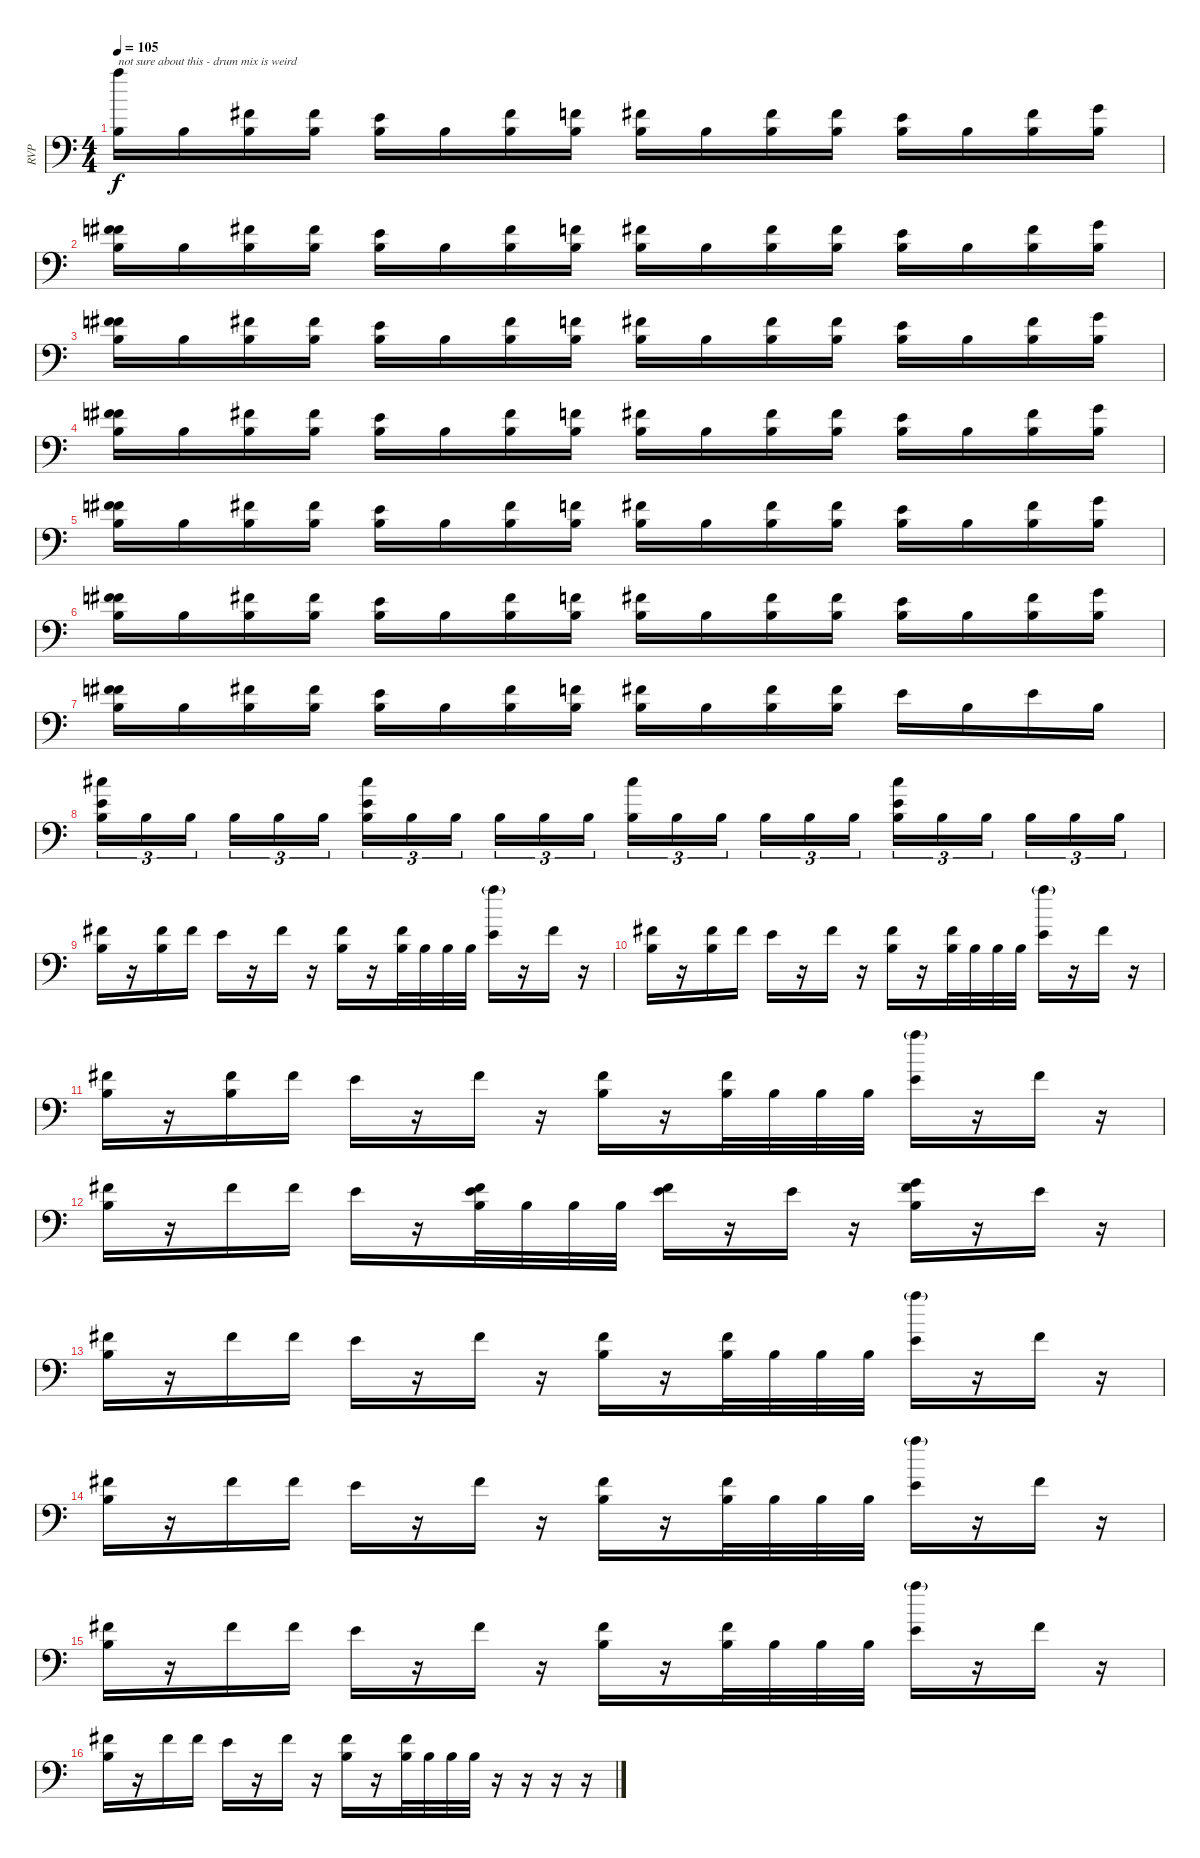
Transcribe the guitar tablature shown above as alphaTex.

\track ("RVP" "RVP") {instrument acousticgrandpiano}
\staff {score}
\tuning (C-1 C-1 C-1 C-1 C-1 C-1) {hide}
\ts (4 4)
\tempo 105
\clef f4
\ks c
(57.2 35.6).16{txt "not sure about this - drum mix is weird" dy f} 35.6.16 (42.3 35.6).16 (42.3 35.6).16 (40.4 35.6).16 35.6.16 (42.3 35.6).16 (41.4 35.6).16 (42.3 35.6).16 35.6.16 (42.3 35.6).16 (42.3 35.6).16 (40.4 35.6).16 35.6.16 (42.3 35.6).16 (43.4 35.6).16 |
(42.3 41.4 35.6).16 35.6.16 (42.3 35.6).16 (42.3 35.6).16 (40.4 35.6).16 35.6.16 (42.3 35.6).16 (41.4 35.6).16 (42.3 35.6).16 35.6.16 (42.3 35.6).16 (42.3 35.6).16 (40.4 35.6).16 35.6.16 (42.3 35.6).16 (43.4 35.6).16 |
(42.3 41.4 35.6).16 35.6.16 (42.3 35.6).16 (42.3 35.6).16 (40.4 35.6).16 35.6.16 (42.3 35.6).16 (41.4 35.6).16 (42.3 35.6).16 35.6.16 (42.3 35.6).16 (42.3 35.6).16 (40.4 35.6).16 35.6.16 (42.3 35.6).16 (43.4 35.6).16 |
(42.3 41.4 35.6).16 35.6.16 (42.3 35.6).16 (42.3 35.6).16 (40.4 35.6).16 35.6.16 (42.3 35.6).16 (41.4 35.6).16 (42.3 35.6).16 35.6.16 (42.3 35.6).16 (42.3 35.6).16 (40.4 35.6).16 35.6.16 (42.3 35.6).16 (43.4 35.6).16 |
(42.3 41.4 35.6).16 35.6.16 (42.3 35.6).16 (42.3 35.6).16 (40.4 35.6).16 35.6.16 (42.3 35.6).16 (41.4 35.6).16 (42.3 35.6).16 35.6.16 (42.3 35.6).16 (42.3 35.6).16 (40.4 35.6).16 35.6.16 (42.3 35.6).16 (43.4 35.6).16 |
(42.3 41.4 35.6).16 35.6.16 (42.3 35.6).16 (42.3 35.6).16 (40.4 35.6).16 35.6.16 (42.3 35.6).16 (41.4 35.6).16 (42.3 35.6).16 35.6.16 (42.3 35.6).16 (42.3 35.6).16 (40.4 35.6).16 35.6.16 (42.3 35.6).16 (43.4 35.6).16 |
(42.3 41.4 35.6).16 35.6.16 (42.3 35.6).16 (42.3 35.6).16 (40.4 35.6).16 35.6.16 (42.3 35.6).16 (41.4 35.6).16 (42.3 35.6).16 35.6.16 (42.3 35.6).16 (42.3 35.6).16 40.4.16 35.6.16 40.4.16 35.6.16 |
(49.2 40.4 35.6).16{tu (3 2)} 35.6.16{tu (3 2)} 35.6.16{tu (3 2) beam splitsecondary} 35.6.16{tu (3 2)} 35.6.16{tu (3 2)} 35.6.16{tu (3 2)} (49.2 40.4 35.6).16{tu (3 2)} 35.6.16{tu (3 2)} 35.6.16{tu (3 2) beam splitsecondary} 35.6.16{tu (3 2)} 35.6.16{tu (3 2)} 35.6.16{tu (3 2)} (49.2 35.6).16{tu (3 2)} 35.6.16{tu (3 2)} 35.6.16{tu (3 2) beam splitsecondary} 35.6.16{tu (3 2)} 35.6.16{tu (3 2)} 35.6.16{tu (3 2)} (49.2 40.4 35.6).16{tu (3 2)} 35.6.16{tu (3 2)} 35.6.16{tu (3 2) beam splitsecondary} 35.6.16{tu (3 2)} 35.6.16{tu (3 2)} 35.6.16{tu (3 2)} |
(42.3 35.6).16 r.16 (42.3 35.6).16 42.3.16 40.4.16 r.16 42.3.16 r.16 (42.3 35.6).16 r.16 (42.3 35.6).32 35.6.32 35.6.32 35.6.32 (57.2{g} 40.4).16 r.16 42.3.16 r.16 |
(42.3 35.6).16 r.16 (42.3 35.6).16 42.3.16 40.4.16 r.16 42.3.16 r.16 (42.3 35.6).16 r.16 (42.3 35.6).32 35.6.32 35.6.32 35.6.32 (57.2{g} 40.4).16 r.16 42.3.16 r.16 |
(42.3 35.6).16 r.16 (42.3 35.6).16 42.3.16 40.4.16 r.16 42.3.16 r.16 (42.3 35.6).16 r.16 (42.3 35.6).32 35.6.32 35.6.32 35.6.32 (57.2{g} 40.4).16 r.16 42.3.16 r.16 |
(42.3 35.6).16 r.16 42.3.16 42.3.16 40.4.16 r.16 (42.3 40.4 35.6).32 35.6.32 35.6.32 35.6.32 (42.3 40.4).16 r.16 40.4.16 r.16 (42.3 43.4 35.6).16 r.16 40.4.16 r.16 |
(42.3 35.6).16 r.16 42.3.16 42.3.16 40.4.16 r.16 42.3.16 r.16 (42.3 35.6).16 r.16 (42.3 35.6).32 35.6.32 35.6.32 35.6.32 (57.2{g} 40.4).16 r.16 42.3.16 r.16 |
(42.3 35.6).16 r.16 42.3.16 42.3.16 40.4.16 r.16 42.3.16 r.16 (42.3 35.6).16 r.16 (42.3 35.6).32 35.6.32 35.6.32 35.6.32 (57.2{g} 40.4).16 r.16 42.3.16 r.16 |
(42.3 35.6).16 r.16 42.3.16 42.3.16 40.4.16 r.16 42.3.16 r.16 (42.3 35.6).16 r.16 (42.3 35.6).32 35.6.32 35.6.32 35.6.32 (57.2{g} 40.4).16 r.16 42.3.16 r.16 |
(42.3 35.6).16 r.16 42.3.16 42.3.16 40.4.16 r.16 42.3.16 r.16 (42.3 35.6).16 r.16 (42.3 35.6).32 35.6.32 35.6.32 35.6.32 r.16 r.16 r.16 r.16
